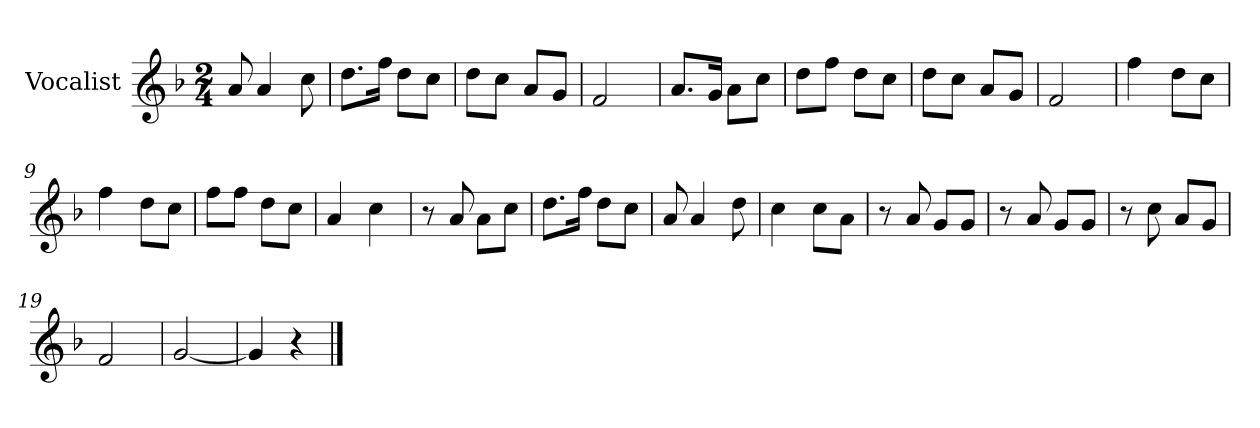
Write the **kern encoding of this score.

**kern
*part1
*staff1
*I"Vocalist
*k[b-]
*F:
*M2/4
=
8a
4a
8cc
=1
8.ddL
16ffJk
8ddL
8ccJ
=2
8ddL
8ccJ
8aL
8gJ
=3
2f
=4
8.aL
16gJk
8aL
8ccJ
=5
8ddL
8ffJ
8ddL
8ccJ
=6
8ddL
8ccJ
8aL
8gJ
=7
2f
=8
4ff
8ddL
8ccJ
=9
4ff
8ddL
8ccJ
=10
8ffL
8ffJ
8ddL
8ccJ
=11
4a
4cc
=12
8r
8a
8aL
8ccJ
=13
8.ddL
16ffJk
8ddL
8ccJ
=14
8a
4a
8dd
=15
4cc
8ccL
8aJ
=16
8r
8a
8gL
8gJ
=17
8r
8a
8gL
8gJ
=18
8r
8cc
8aL
8gJ
=19
2f
=20
[2g
=21
4g]
4r
==
*-
